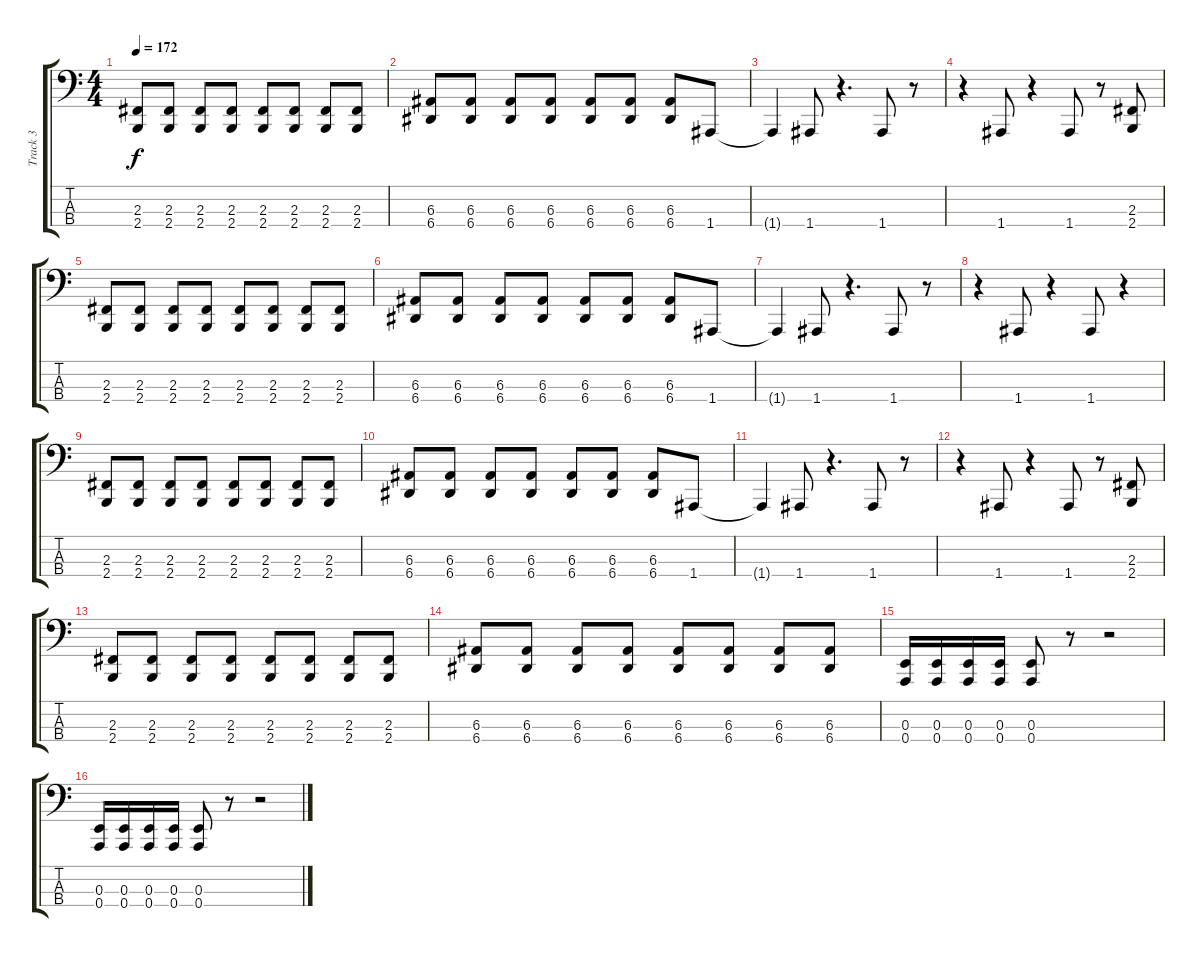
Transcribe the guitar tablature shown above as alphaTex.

\track ("Track 3" "Track 3") {instrument electricbasspick}
\staff {score tabs}
\tuning (D2 A1 E1 A0) {hide}
\ts (4 4)
\tempo 172
\clef f4
\ks c
(2.3 2.4).8{dy f} (2.3 2.4).8 (2.3 2.4).8 (2.3 2.4).8 (2.3 2.4).8 (2.3 2.4).8 (2.3 2.4).8 (2.3 2.4).8 |
(6.3 6.4).8 (6.3 6.4).8 (6.3 6.4).8 (6.3 6.4).8 (6.3 6.4).8 (6.3 6.4).8 (6.3 6.4).8 1.4.8 |
1.4{t}.4 1.4.8 r.4{d} 1.4.8 r.8 |
r.4 1.4.8 r.4 1.4.8 r.8 (2.3 2.4).8 |
(2.3 2.4).8 (2.3 2.4).8 (2.3 2.4).8 (2.3 2.4).8 (2.3 2.4).8 (2.3 2.4).8 (2.3 2.4).8 (2.3 2.4).8 |
(6.3 6.4).8 (6.3 6.4).8 (6.3 6.4).8 (6.3 6.4).8 (6.3 6.4).8 (6.3 6.4).8 (6.3 6.4).8 1.4.8 |
1.4{t}.4 1.4.8 r.4{d} 1.4.8 r.8 |
r.4 1.4.8 r.4 1.4.8 r.4 |
(2.3 2.4).8 (2.3 2.4).8 (2.3 2.4).8 (2.3 2.4).8 (2.3 2.4).8 (2.3 2.4).8 (2.3 2.4).8 (2.3 2.4).8 |
(6.3 6.4).8 (6.3 6.4).8 (6.3 6.4).8 (6.3 6.4).8 (6.3 6.4).8 (6.3 6.4).8 (6.3 6.4).8 1.4.8 |
1.4{t}.4 1.4.8 r.4{d} 1.4.8 r.8 |
r.4 1.4.8 r.4 1.4.8 r.8 (2.3 2.4).8 |
(2.3 2.4).8 (2.3 2.4).8 (2.3 2.4).8 (2.3 2.4).8 (2.3 2.4).8 (2.3 2.4).8 (2.3 2.4).8 (2.3 2.4).8 |
(6.3 6.4).8 (6.3 6.4).8 (6.3 6.4).8 (6.3 6.4).8 (6.3 6.4).8 (6.3 6.4).8 (6.3 6.4).8 (6.3 6.4).8 |
(0.3 0.4).16 (0.3 0.4).16 (0.3 0.4).16 (0.3 0.4).16 (0.3 0.4).8 r.8 r.2 |
(0.3 0.4).16 (0.3 0.4).16 (0.3 0.4).16 (0.3 0.4).16 (0.3 0.4).8 r.8 r.2
